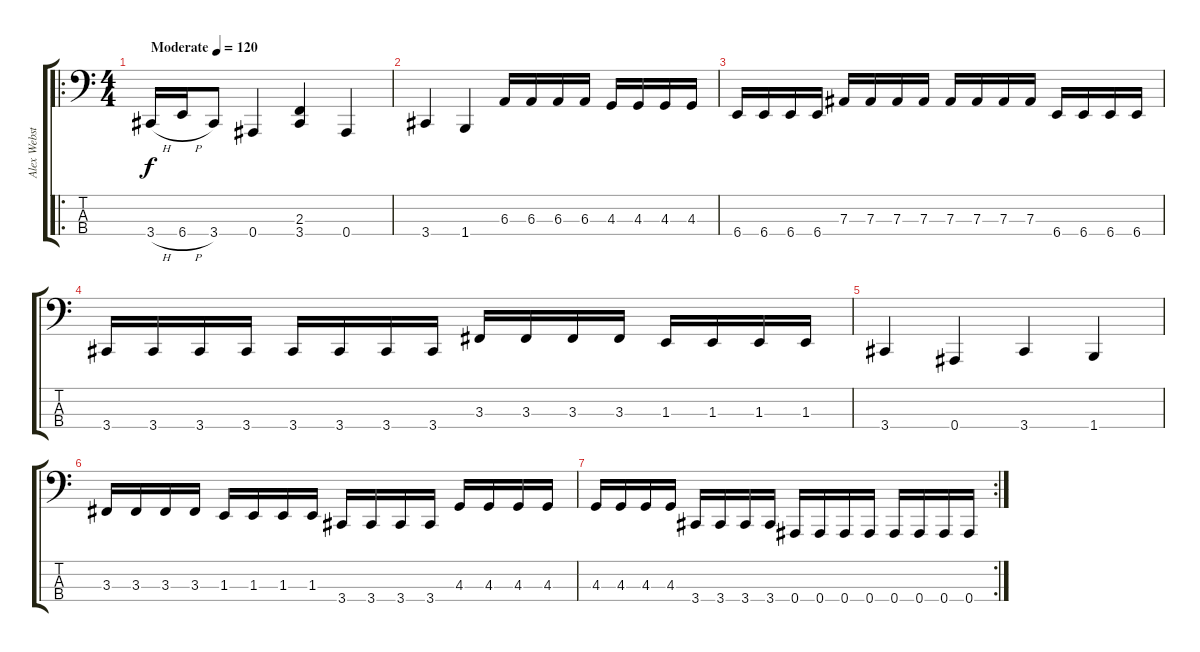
\track ("Alex Webster" "Alex Webst") {instrument electricbassfinger}
\staff {score tabs}
\tuning (Db2 Ab1 Eb1 Bb0) {hide}
\ro
\ts (4 4)
\tempo (120 "Moderate")
\tempo 175
\tempo (120 "Moderate")
\clef f4
\ks c
3.4{h}.16{dy f instrument electricbassfinger} 6.4{h}.16 3.4.8 0.4.4 (2.3 3.4).4 0.4.4 |
3.4.4 1.4.4 6.3.16 6.3.16 6.3.16 6.3.16 4.3.16 4.3.16 4.3.16 4.3.16 |
6.4.16 6.4.16 6.4.16 6.4.16 7.3.16 7.3.16 7.3.16 7.3.16 7.3.16 7.3.16 7.3.16 7.3.16 6.4.16 6.4.16 6.4.16 6.4.16 |
3.4.16 3.4.16 3.4.16 3.4.16 3.4.16 3.4.16 3.4.16 3.4.16 3.3.16 3.3.16 3.3.16 3.3.16 1.3.16 1.3.16 1.3.16 1.3.16 |
3.4.4 0.4.4 3.4.4 1.4.4 |
3.3.16 3.3.16 3.3.16 3.3.16 1.3.16 1.3.16 1.3.16 1.3.16 3.4.16 3.4.16 3.4.16 3.4.16 4.3.16 4.3.16 4.3.16 4.3.16 |
\rc 2
4.3.16 4.3.16 4.3.16 4.3.16 3.4.16 3.4.16 3.4.16 3.4.16 0.4.16 0.4.16 0.4.16 0.4.16 0.4.16 0.4.16 0.4.16 0.4.16
